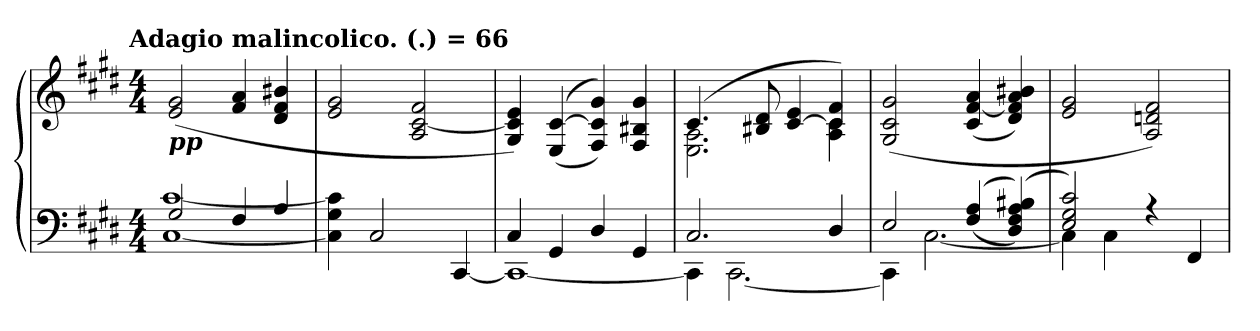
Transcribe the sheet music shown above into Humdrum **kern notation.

**kern	**kern
*part1	*part1
*staff2	*staff1
*clefF4	*clefG2
*k[f#c#g#d#]	*k[f#c#g#d#]
!!LO:TX:omd:t=Adagio malincolico. (.) = 66
*M4/4	*M4/4
*MM66	*MM66
=1	=1
*^	*
!	!	!LO:TX:b:Bi:t=pp
2G#/	[1C# [1c#	(<2e/ 2g#/
4F#/	.	4f#/ 4a/
4A/	.	4d#/ 4f#/ 4b#X/
=2	=2	=2
4ryy	4C#]\ 4G#\ 4c#]\	2e/ 2g#/
2C#/	2ryy	.
.	.	2A/ [2c#/ 2f#/
4ryy	[4CC#/	.
=3	=3	=3
4C#/	1CC#_	4G#/ 4c#]/ 4e/)
4GG#/	.	(>(<4E/ [4c#/
4D#/	.	4F#/ 4c#]/ 4g#/))
4GG#/	.	4F#/ 4B#X/ 4g#/
=4	=4	=4
*	*	*^
2.C#/	4CC#\]	(>4.c#/	2.E\ 2.A\
.	[2.CC#\	.	.
.	.	8B#X/ 8d#/	.
.	.	[4c#/ 4e/	.
4D#/	.	4c#]/ 4f#/)	4A\ 4c#\
*	*	*v	*v
=5	=5	=5
2E/	4CC#\]	(>2G#/ 2c#/ 2g#/
.	[2.C#\	.
(<(<4F#/ 4A/	.	(<4c#/ [4f#/ 4a/
(>4D#/ 4F#/ 4A/ 4B#X/))	.	4d#/ 4f#]/ 4a/ 4b#X/)
=6	=6	=6
2E/ 2G#/ 2c#/)	4C#\]	2e/ 2g#/
.	4C#\	.
2ryy	4rA	2A/ 2dn/ 2f#/)
.	4FF#/	.
*v	*v	*
=	=
*-	*-
